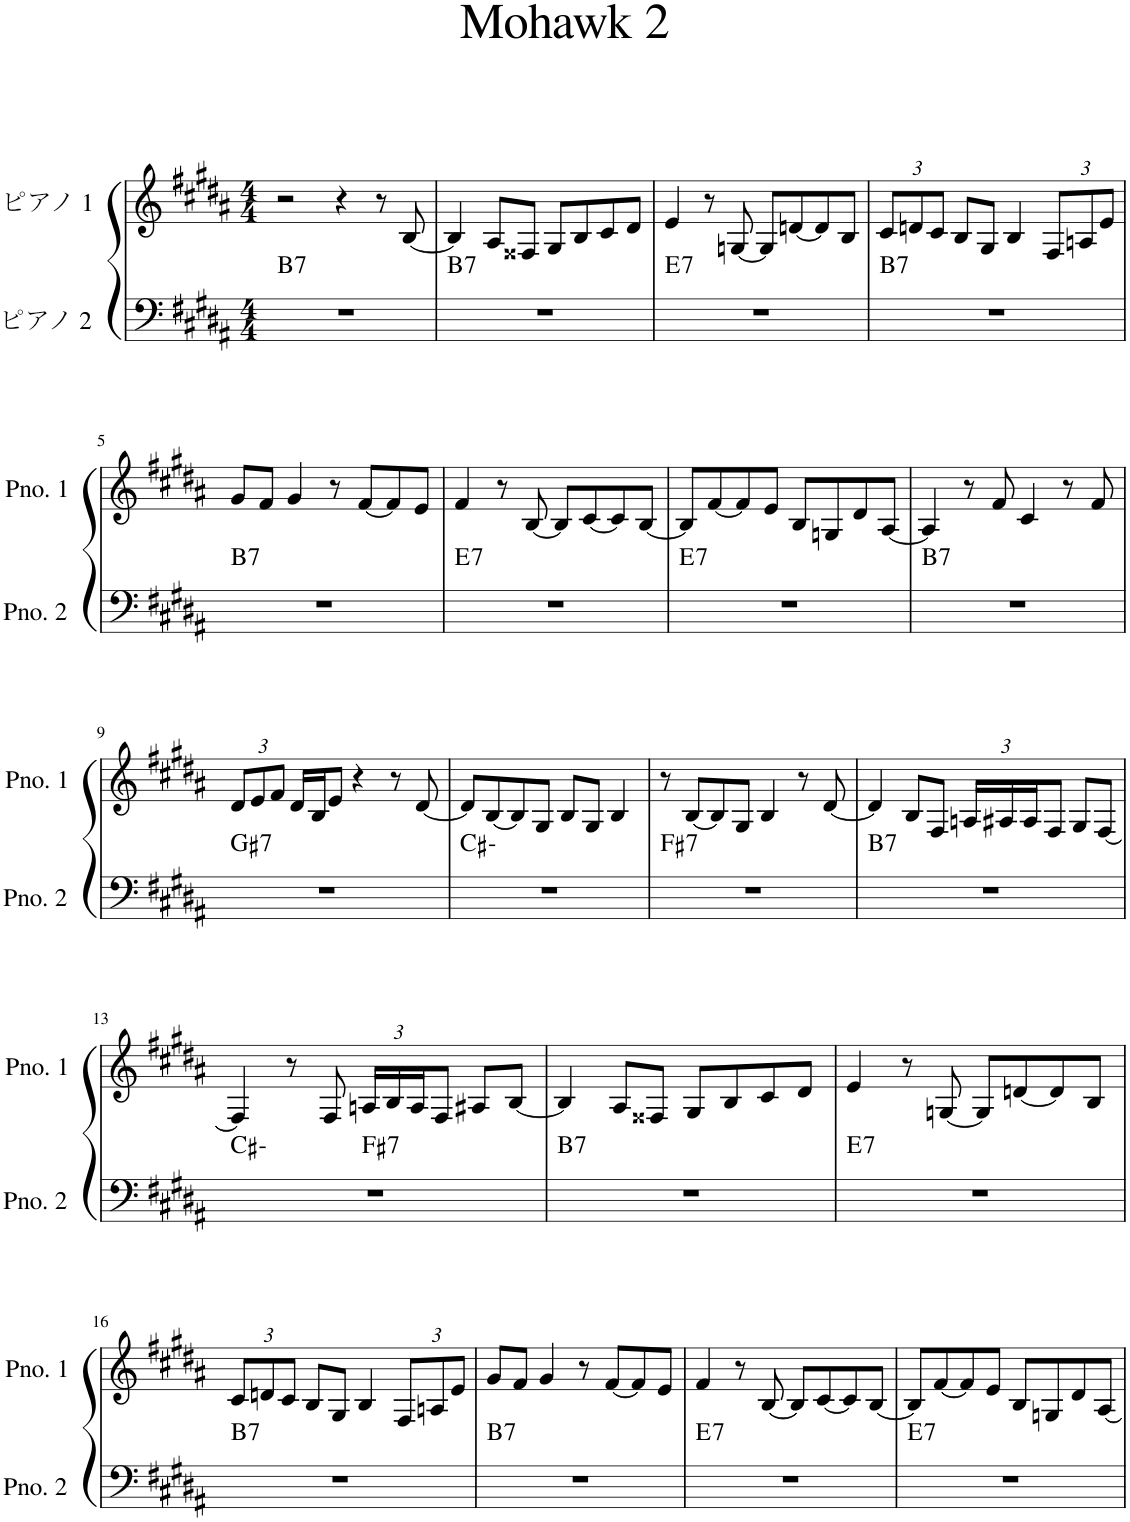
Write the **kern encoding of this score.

**kern	**harte	**kern
*part2	*part2	*part1
*staff2	*	*staff1
*I"ピアノ 2	*	*I"ピアノ 1
*clefF4	*	*clefG2
*k[f#c#g#d#a#]	*	*k[f#c#g#d#a#]
*M4/4	*	*M4/4
=1	=1	=1
!	!LO:H:kt=7	!
1r	B:7	2r
.	.	4r
.	.	8r
.	.	[8B/
=2	=2	=2
!	!LO:H:kt=7	!
1r	B:7	4B/]
.	.	8A#/L
.	.	8F##X/J
.	.	8G#/L
.	.	8B/
.	.	8c#/
.	.	8d#/J
=3	=3	=3
!	!LO:H:kt=7	!
1r	E:7	4e/
.	.	8r
.	.	[8Gn/
.	.	8G/L]
.	.	[8dn/
.	.	8d/]
.	.	8B/J
=4	=4	=4
*	*	*Xbrackettup
!	!LO:H:kt=7	!
1r	B:7	12c#/L
.	.	12dn/
.	.	12c#/J
.	.	8B/L
.	.	8G#/J
.	.	4B/
.	.	12F#/L
.	.	12An/
.	.	12e/J
!!LO:LB:g=z
=5	=5	=5
!	!LO:H:kt=7	!
1r	B:7	8g#/L
.	.	8f#/J
.	.	4g#/
.	.	8r
.	.	[8f#/L
.	.	8f#/]
.	.	8e/J
=6	=6	=6
!	!LO:H:kt=7	!
1r	E:7	4f#/
.	.	8r
.	.	[8B/
.	.	8B/L]
.	.	[8c#/
.	.	8c#/]
.	.	[8B/J
=7	=7	=7
!	!LO:H:kt=7	!
1r	E:7	8B/L]
.	.	[8f#/
.	.	8f#/]
.	.	8e/J
.	.	8B/L
.	.	8Gn/
.	.	8d#/
.	.	[8A#/J
=8	=8	=8
!	!LO:H:kt=7	!
1r	B:7	4A#/]
.	.	8r
.	.	8f#/
.	.	4c#/
.	.	8r
.	.	8f#/
!!LO:LB:g=z
=9	=9	=9
!	!LO:H:kt=7	!
1r	G#:7	12d#/L
.	.	12e/
.	.	12f#/J
.	.	16d#/LL
.	.	16B/J
.	.	8e/J
.	.	4r
.	.	8r
.	.	[8d#/
=10	=10	=10
1r	C#:min	8d#/L]
.	.	[8B/
.	.	8B/]
.	.	8G#/J
.	.	8B/L
.	.	8G#/J
.	.	4B/
=11	=11	=11
!	!LO:H:kt=7	!
1r	F#:7	8r
.	.	[8B/L
.	.	8B/]
.	.	8G#/J
.	.	4B/
.	.	8r
.	.	[8d#/
=12	=12	=12
!	!LO:H:kt=7	!
1r	B:7	4d#/]
.	.	8B/L
.	.	8F#/J
.	.	24An/LL
.	.	24A#X/
.	.	24A#/J
.	.	8F#/J
.	.	8G#/L
.	.	[8F#/J
!!LO:LB:g=z
=13	=13	=13
*^	*	*
1r	2ryy	C#:min	4F#/]
.	.	.	8r
.	.	.	8F#/
!	!	!LO:H:kt=7	!
.	2ryy	F#:7	24An/LL
.	.	.	24B/
.	.	.	24A/J
.	.	.	8F#/J
.	.	.	8A#X/L
.	.	.	[8B/J
=14	=14	=14	=14
!	!	!LO:H:kt=7	!
*v	*v	*	*
1r	B:7	4B/]
.	.	8A#/L
.	.	8F##X/J
.	.	8G#/L
.	.	8B/
.	.	8c#/
.	.	8d#/J
=15	=15	=15
!	!LO:H:kt=7	!
1r	E:7	4e/
.	.	8r
.	.	[8Gn/
.	.	8G/L]
.	.	[8dn/
.	.	8d/]
.	.	8B/J
!!LO:LB:g=z
=16	=16	=16
!	!LO:H:kt=7	!
1r	B:7	12c#/L
.	.	12dn/
.	.	12c#/J
.	.	8B/L
.	.	8G#/J
.	.	4B/
.	.	12F#/L
.	.	12An/
.	.	12e/J
=17	=17	=17
!	!LO:H:kt=7	!
1r	B:7	8g#/L
.	.	8f#/J
.	.	4g#/
.	.	8r
.	.	[8f#/L
.	.	8f#/]
.	.	8e/J
=18	=18	=18
!	!LO:H:kt=7	!
1r	E:7	4f#/
.	.	8r
.	.	[8B/
.	.	8B/L]
.	.	[8c#/
.	.	8c#/]
.	.	[8B/J
=19	=19	=19
!	!LO:H:kt=7	!
1r	E:7	8B/L]
.	.	[8f#/
.	.	8f#/]
.	.	8e/J
.	.	8B/L
.	.	8Gn/
.	.	8d#/
.	.	[8A#/J
=	=	=
*-	*-	*-
